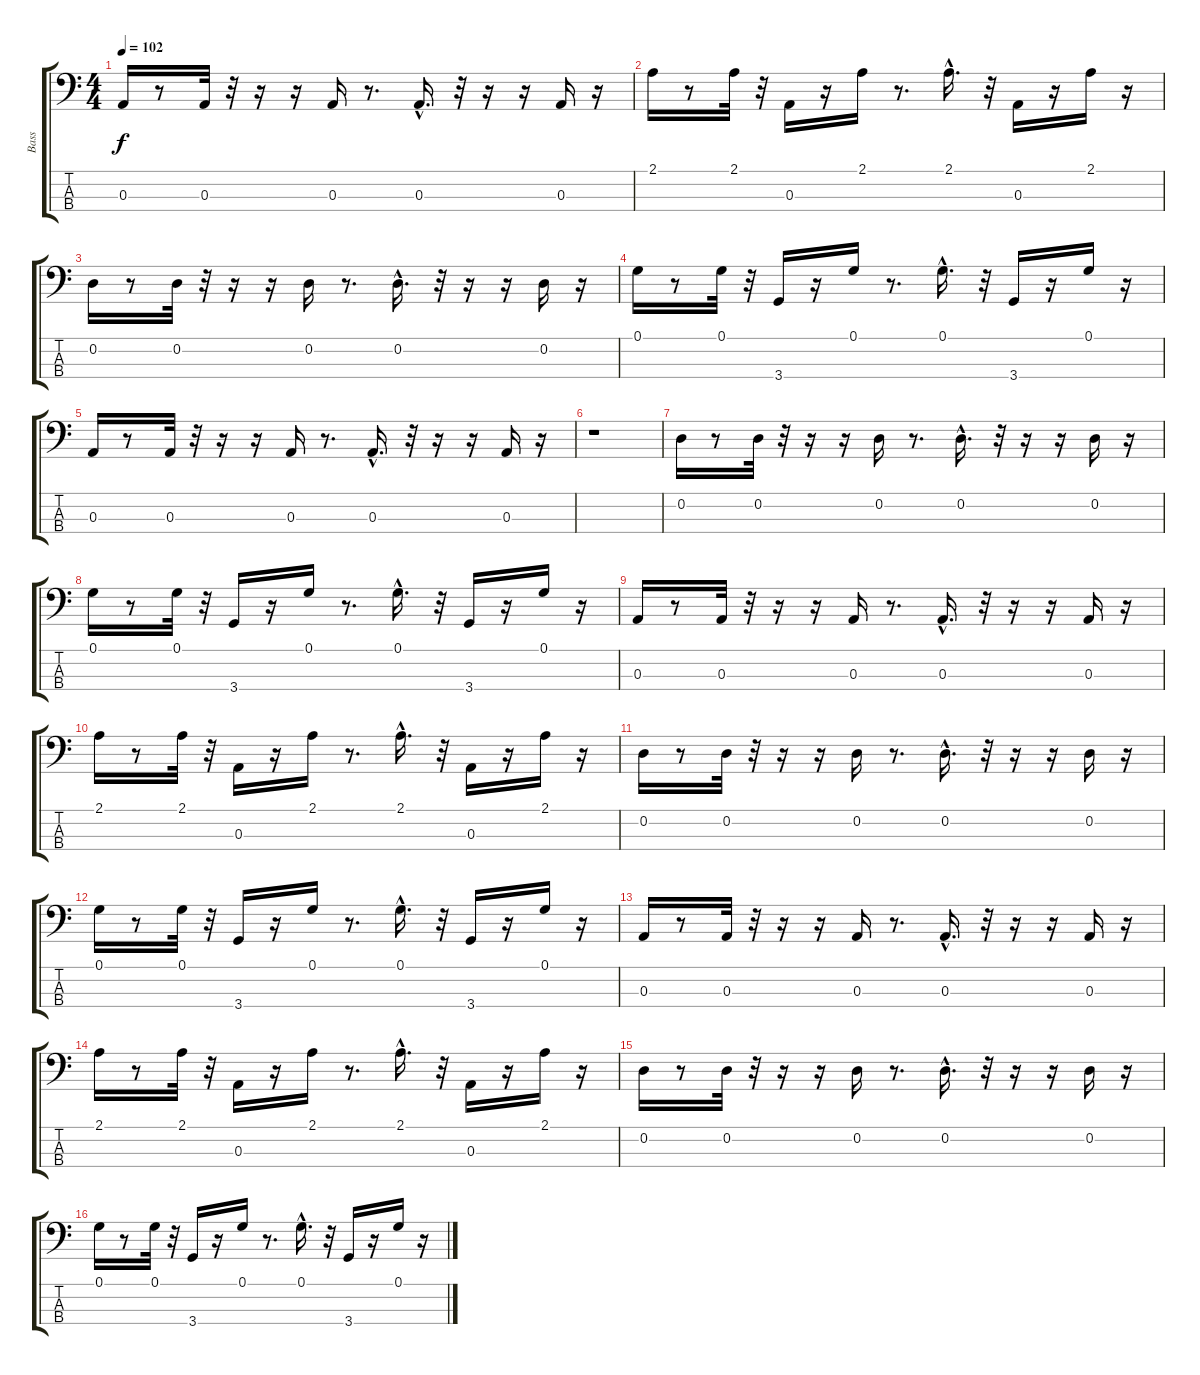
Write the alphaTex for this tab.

\track ("Bass" "Bass") {instrument synthbass1}
\staff {score tabs}
\tuning (G2 D2 A1 E1) {hide}
\ts (4 4)
\tempo 102
\clef f4
\ks c
0.3.16{dy f} r.8 0.3.32 r.32 r.16 r.16 0.3.16 r.8{d} 0.3{hac}.16{d} r.32 r.16 r.16 0.3.16 r.16 |
2.1.16 r.8 2.1.32 r.32 0.3.16 r.16 2.1.16 r.8{d} 2.1{hac}.16{d} r.32 0.3.16 r.16 2.1.16 r.16 |
0.2.16 r.8 0.2.32 r.32 r.16 r.16 0.2.16 r.8{d} 0.2{hac}.16{d} r.32 r.16 r.16 0.2.16 r.16 |
0.1.16 r.8 0.1.32 r.32 3.4.16 r.16 0.1.16 r.8{d} 0.1{hac}.16{d} r.32 3.4.16 r.16 0.1.16 r.16 |
0.3.16 r.8 0.3.32 r.32 r.16 r.16 0.3.16 r.8{d} 0.3{hac}.16{d} r.32 r.16 r.16 0.3.16 r.16 |
r.1 |
0.2.16 r.8 0.2.32 r.32 r.16 r.16 0.2.16 r.8{d} 0.2{hac}.16{d} r.32 r.16 r.16 0.2.16 r.16 |
0.1.16 r.8 0.1.32 r.32 3.4.16 r.16 0.1.16 r.8{d} 0.1{hac}.16{d} r.32 3.4.16 r.16 0.1.16 r.16 |
0.3.16 r.8 0.3.32 r.32 r.16 r.16 0.3.16 r.8{d} 0.3{hac}.16{d} r.32 r.16 r.16 0.3.16 r.16 |
2.1.16 r.8 2.1.32 r.32 0.3.16 r.16 2.1.16 r.8{d} 2.1{hac}.16{d} r.32 0.3.16 r.16 2.1.16 r.16 |
0.2.16 r.8 0.2.32 r.32 r.16 r.16 0.2.16 r.8{d} 0.2{hac}.16{d} r.32 r.16 r.16 0.2.16 r.16 |
0.1.16 r.8 0.1.32 r.32 3.4.16 r.16 0.1.16 r.8{d} 0.1{hac}.16{d} r.32 3.4.16 r.16 0.1.16 r.16 |
0.3.16 r.8 0.3.32 r.32 r.16 r.16 0.3.16 r.8{d} 0.3{hac}.16{d} r.32 r.16 r.16 0.3.16 r.16 |
2.1.16 r.8 2.1.32 r.32 0.3.16 r.16 2.1.16 r.8{d} 2.1{hac}.16{d} r.32 0.3.16 r.16 2.1.16 r.16 |
0.2.16 r.8 0.2.32 r.32 r.16 r.16 0.2.16 r.8{d} 0.2{hac}.16{d} r.32 r.16 r.16 0.2.16 r.16 |
0.1.16 r.8 0.1.32 r.32 3.4.16 r.16 0.1.16 r.8{d} 0.1{hac}.16{d} r.32 3.4.16 r.16 0.1.16 r.16
